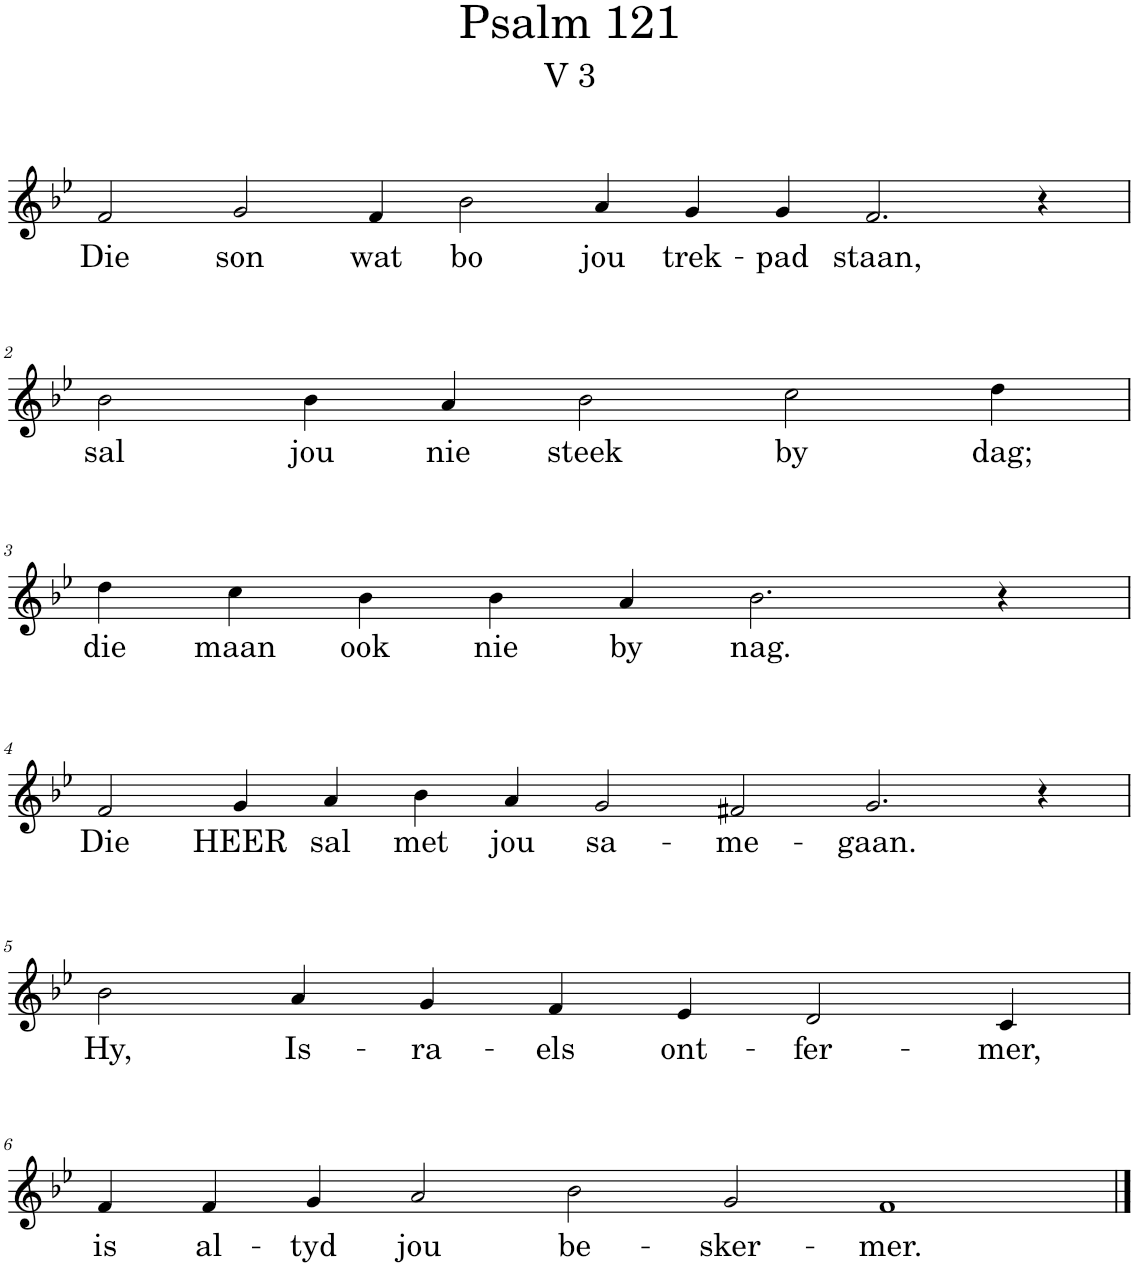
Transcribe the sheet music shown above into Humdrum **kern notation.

**kern	**text
*part1	*part1
*staff1	*staff1
*I"Pipe Organ	*
*I'Org.	*
*clefG2	*
*k[b-e-]	*
*M14/4	*
=1	=1
!	!LO:LY:b
2f/	Die
!	!LO:LY:b
2g/	son
!	!LO:LY:b
4f/	wat
!	!LO:LY:b
2b-\	bo
!	!LO:LY:b
4a/	jou
!	!LO:LY:b
4g/	trek-
!	!LO:LY:b
4g/	-pad
!	!LO:LY:b
2.f/	staan,
4r	.
!!LO:LB:g=z
=2	=2
*M9/4	*
!	!LO:LY:b
2b-\	sal
!	!LO:LY:b
4b-\	jou
!	!LO:LY:b
4a/	nie
!	!LO:LY:b
2b-\	steek
!	!LO:LY:b
2cc\	by
!	!LO:LY:b
4dd\	dag;
!!LO:LB:g=z
=3	=3
!	!LO:LY:b
4dd\	die
!	!LO:LY:b
4cc\	maan
!	!LO:LY:b
4b-\	ook
!	!LO:LY:b
4b-\	nie
!	!LO:LY:b
4a/	by
!	!LO:LY:b
2.b-\	nag.
4r	.
!!LO:LB:g=z
=4	=4
*M14/4	*
!	!LO:LY:b
2f/	Die
!	!LO:LY:b
4g/	HEER
!	!LO:LY:b
4a/	sal
!	!LO:LY:b
4b-\	met
!	!LO:LY:b
4a/	jou
!	!LO:LY:b
2g/	sa-
!	!LO:LY:b
2f#X/	-me-
!	!LO:LY:b
2.g/	-gaan.
4r	.
!!LO:LB:g=z
=5	=5
*M9/4	*
!	!LO:LY:b
2b-\	Hy,
!	!LO:LY:b
4a/	Is-
!	!LO:LY:b
4g/	-ra-
!	!LO:LY:b
4f/	-els
!	!LO:LY:b
4e-/	ont-
!	!LO:LY:b
2d/	-fer-
!	!LO:LY:b
4c/	-mer,
!!LO:LB:g=z
=6	=6
*M13/4	*
!	!LO:LY:b
4f/	is
!	!LO:LY:b
4f/	al-
!	!LO:LY:b
4g/	-tyd
!	!LO:LY:b
2a/	jou
!	!LO:LY:b
2b-\	be-
!	!LO:LY:b
2g/	-sker-
!	!LO:LY:b
1f	-mer.
==	==
*-	*-
